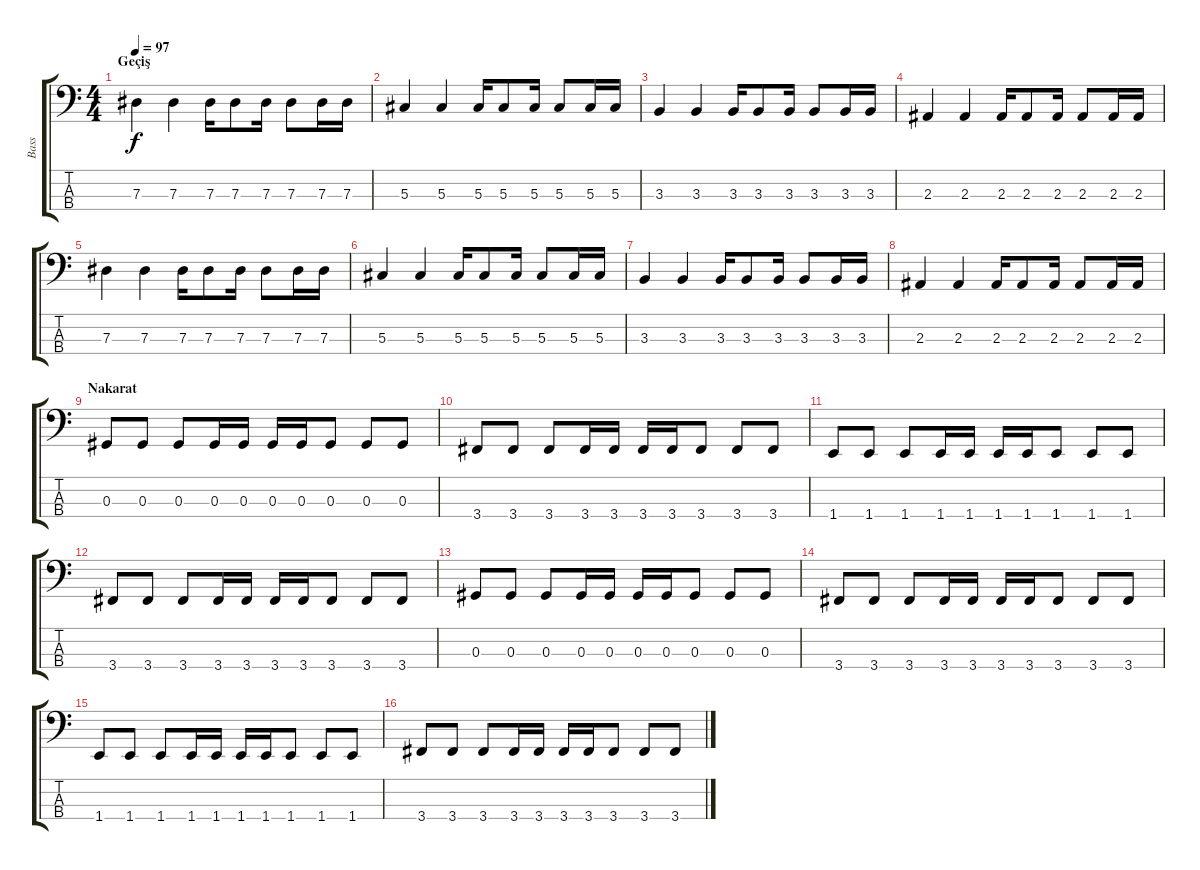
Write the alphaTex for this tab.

\track ("Bass" "Bass") {instrument electricbassfinger}
\staff {score tabs}
\tuning (Gb2 Db2 Ab1 Eb1) {hide}
\ts (4 4)
\section ("" "Geçiş")
\tempo 97
\clef f4
\ks c
7.3.4{dy f} 7.3.4 7.3.16 7.3.8 7.3.16 7.3.8 7.3.16 7.3.16 |
5.3.4 5.3.4 5.3.16 5.3.8 5.3.16 5.3.8 5.3.16 5.3.16 |
3.3.4 3.3.4 3.3.16 3.3.8 3.3.16 3.3.8 3.3.16 3.3.16 |
2.3.4 2.3.4 2.3.16 2.3.8 2.3.16 2.3.8 2.3.16 2.3.16 |
7.3.4 7.3.4 7.3.16 7.3.8 7.3.16 7.3.8 7.3.16 7.3.16 |
5.3.4 5.3.4 5.3.16 5.3.8 5.3.16 5.3.8 5.3.16 5.3.16 |
3.3.4 3.3.4 3.3.16 3.3.8 3.3.16 3.3.8 3.3.16 3.3.16 |
2.3.4 2.3.4 2.3.16 2.3.8 2.3.16 2.3.8 2.3.16 2.3.16 |
\section ("" "Nakarat")
0.3.8 0.3.8 0.3.8 0.3.16 0.3.16 0.3.16 0.3.16 0.3.8 0.3.8 0.3.8 |
3.4.8 3.4.8 3.4.8 3.4.16 3.4.16 3.4.16 3.4.16 3.4.8 3.4.8 3.4.8 |
1.4.8 1.4.8 1.4.8 1.4.16 1.4.16 1.4.16 1.4.16 1.4.8 1.4.8 1.4.8 |
3.4.8 3.4.8 3.4.8 3.4.16 3.4.16 3.4.16 3.4.16 3.4.8 3.4.8 3.4.8 |
0.3.8 0.3.8 0.3.8 0.3.16 0.3.16 0.3.16 0.3.16 0.3.8 0.3.8 0.3.8 |
3.4.8 3.4.8 3.4.8 3.4.16 3.4.16 3.4.16 3.4.16 3.4.8 3.4.8 3.4.8 |
1.4.8 1.4.8 1.4.8 1.4.16 1.4.16 1.4.16 1.4.16 1.4.8 1.4.8 1.4.8 |
3.4.8 3.4.8 3.4.8 3.4.16 3.4.16 3.4.16 3.4.16 3.4.8 3.4.8 3.4.8
